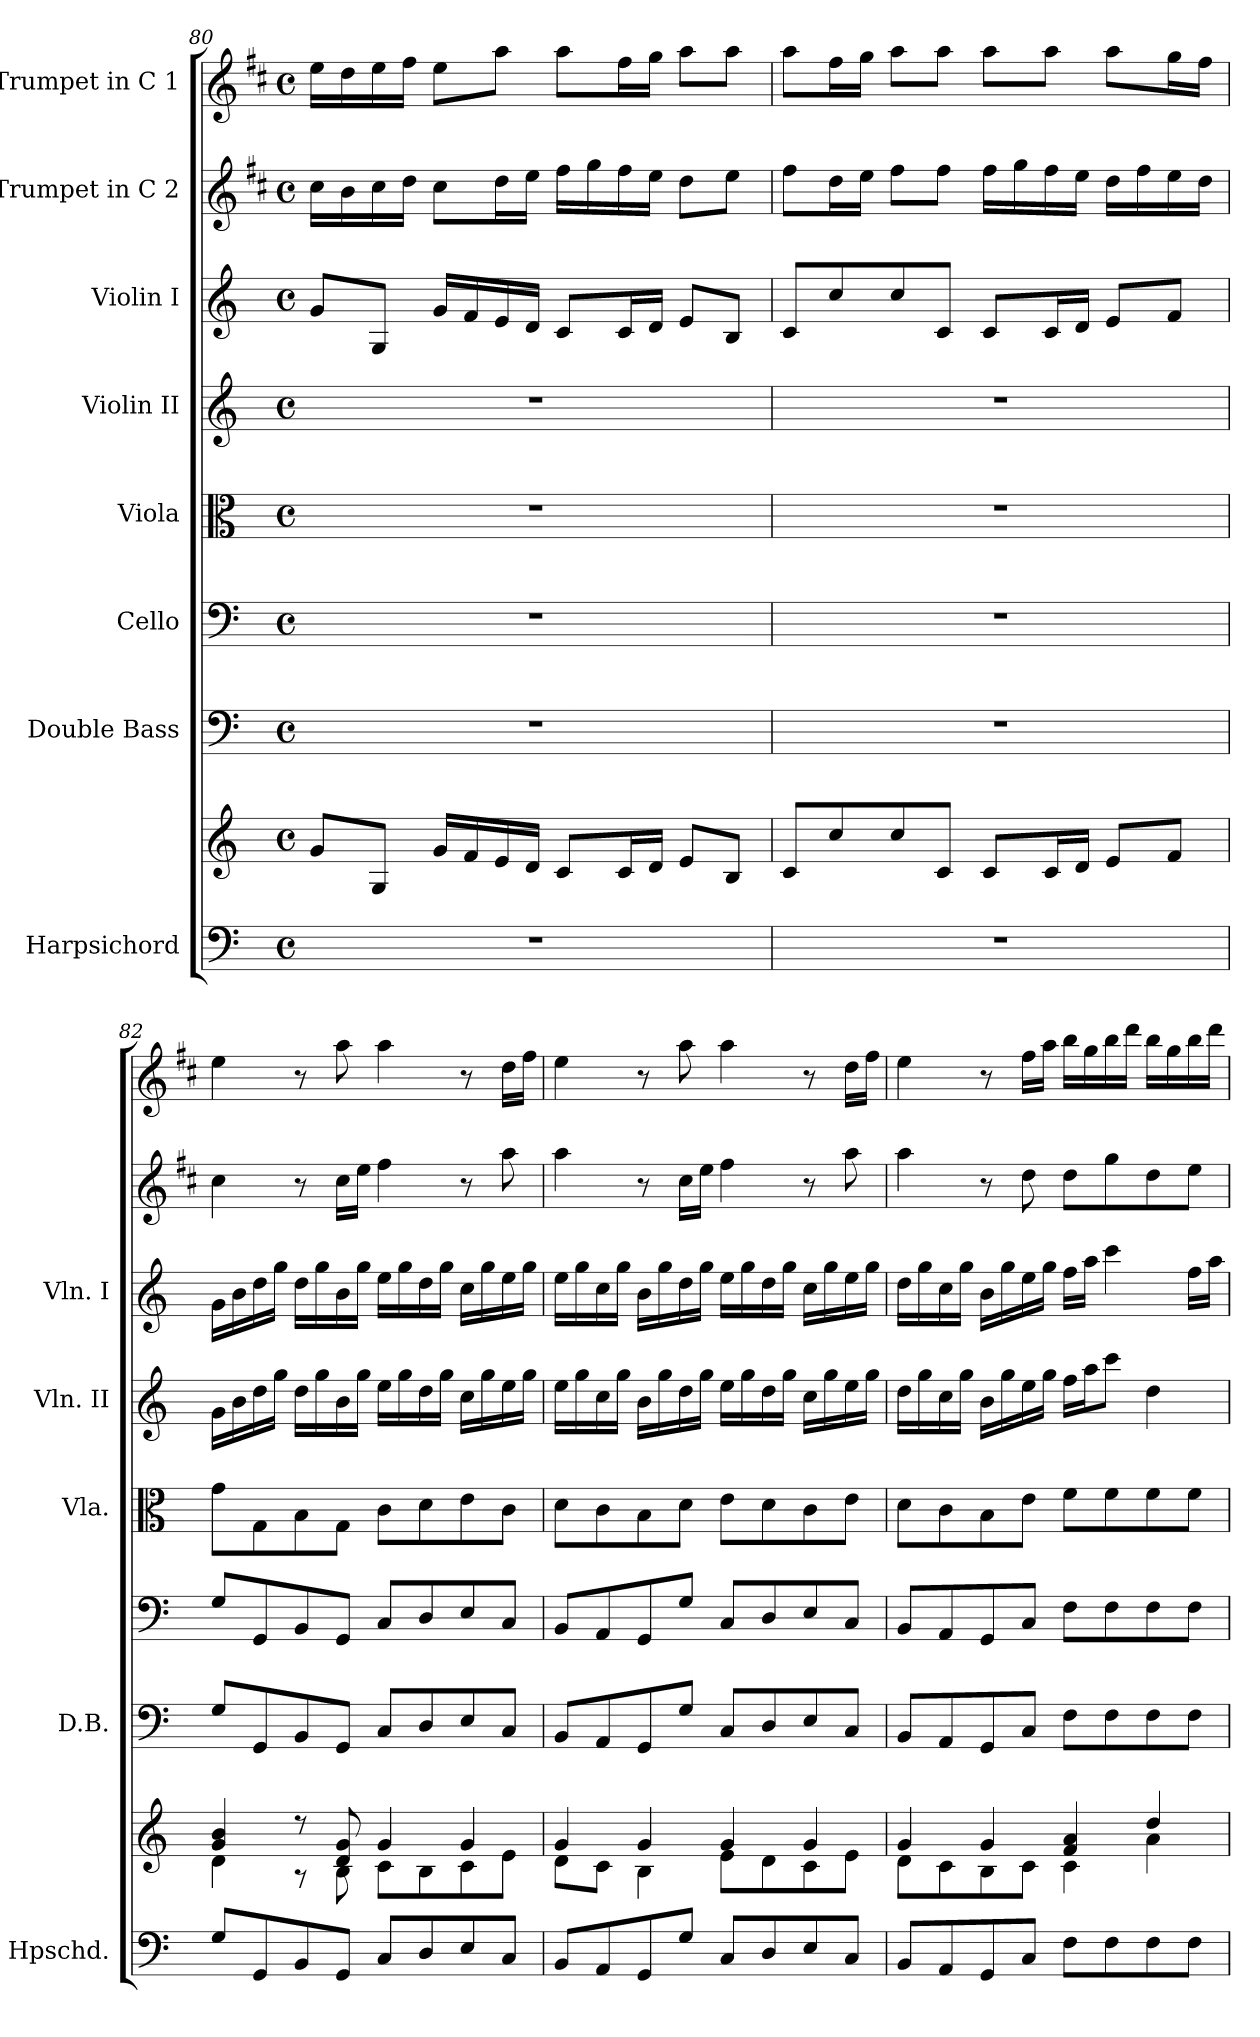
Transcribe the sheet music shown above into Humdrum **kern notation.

**kern	**kern	**kern	**kern	**kern	**kern	**kern	**kern	**kern
*part8	*part8	*part7	*part6	*part5	*part4	*part3	*part2	*part1
*staff9	*staff8	*staff7	*staff6	*staff5	*staff4	*staff3	*staff2	*staff1
*I"Harpsichord	*	*I"Double Bass	*I"Cello	*I"Viola	*I"Violin II	*I"Violin I	*I"Trumpet in C 2	*I"Trumpet in C 1
*I'Hpschd.	*	*I'D.B.	*	*I'Vla.	*I'Vln. II	*I'Vln. I	*	*
*clefF4	*clefG2	*clefF4	*clefF4	*clefC3	*clefG2	*clefG2	*clefG2	*clefG2
*	*	*ITrd7c12	*	*	*	*	*ITrd1c2	*ITrd1c2
*k[]	*k[]	*k[]	*k[]	*k[]	*k[]	*k[]	*k[]	*k[]
*M4/4	*M4/4	*M4/4	*M4/4	*M4/4	*M4/4	*M4/4	*M4/4	*M4/4
*met(c)	*met(c)	*met(c)	*met(c)	*met(c)	*met(c)	*met(c)	*met(c)	*met(c)
=80	=80	=80	=80	=80	=80	=80	=80	=80
1r	8g/L	1r	1r	1r	1r	8g/L	16b\LL	16dd\LL
.	.	.	.	.	.	.	16a\	16cc\
.	8G/J	.	.	.	.	8G/J	16b\	16dd\
.	.	.	.	.	.	.	16cc\JJ	16ee\JJ
.	16g/LL	.	.	.	.	16g/LL	8b\L	8dd\L
.	16f/	.	.	.	.	16f/	.	.
.	16e/	.	.	.	.	16e/	16cc\L	8gg\J
.	16d/JJ	.	.	.	.	16d/JJ	16dd\JJ	.
.	8c/L	.	.	.	.	8c/L	16ee\LL	8gg\L
.	.	.	.	.	.	.	16ff\	.
.	16c/L	.	.	.	.	16c/L	16ee\	16ee\L
.	16d/JJ	.	.	.	.	16d/JJ	16dd\JJ	16ff\JJ
.	8e/L	.	.	.	.	8e/L	8cc\L	8gg\L
.	8B/J	.	.	.	.	8B/J	8dd\J	8gg\J
!!LO:PB:g=z
=81	=81	=81	=81	=81	=81	=81	=81	=81
1r	8c/L	1r	1r	1r	1r	8c/L	8ee\L	8gg\L
.	8cc/	.	.	.	.	8cc/	16cc\L	16ee\L
.	.	.	.	.	.	.	16dd\JJ	16ff\JJ
.	8cc/	.	.	.	.	8cc/	8ee\L	8gg\L
.	8c/J	.	.	.	.	8c/J	8ee\J	8gg\J
.	8c/L	.	.	.	.	8c/L	16ee\LL	8gg\L
.	.	.	.	.	.	.	16ff\	.
.	16c/L	.	.	.	.	16c/L	16ee\	8gg\J
.	16d/JJ	.	.	.	.	16d/JJ	16dd\JJ	.
.	8e/L	.	.	.	.	8e/L	16cc\LL	8gg\L
.	.	.	.	.	.	.	16ee\	.
.	8f/J	.	.	.	.	8f/J	16dd\	16ff\L
.	.	.	.	.	.	.	16cc\JJ	16ee\JJ
=82	=82	=82	=82	=82	=82	=82	=82	=82
*	*^	*	*	*	*	*	*	*
8G/L	4g/ 4b/	4d\	8GG/L	8G/L	8g\L	16g\LL	16g\LL	4b\	4dd\
.	.	.	.	.	.	16b\	16b\	.	.
8GG/	.	.	8GGG/	8GG/	8G\	16dd\	16dd\	.	.
.	.	.	.	.	.	16gg\JJ	16gg\JJ	.	.
8BB/	8r	8r	8BBB/	8BB/	8B\	16dd\LL	16dd\LL	8r	8r
.	.	.	.	.	.	16gg\	16gg\	.	.
8GG/J	8d/ 8g/	8B\	8GGG/J	8GG/J	8G\J	16b\	16b\	16b\LL	8gg\
.	.	.	.	.	.	16gg\JJ	16gg\JJ	16dd\JJ	.
8C/L	4g/	8c\L	8CC/L	8C/L	8c\L	16ee\LL	16ee\LL	4ee\	4gg\
.	.	.	.	.	.	16gg\	16gg\	.	.
8D/	.	8B\	8DD/	8D/	8d\	16dd\	16dd\	.	.
.	.	.	.	.	.	16gg\JJ	16gg\JJ	.	.
8E/	4g/	8c\	8EE/	8E/	8e\	16cc\LL	16cc\LL	8r	8r
.	.	.	.	.	.	16gg\	16gg\	.	.
8C/J	.	8e\J	8CC/J	8C/J	8c\J	16ee\	16ee\	8gg\	16cc\LL
.	.	.	.	.	.	16gg\JJ	16gg\JJ	.	16ee\JJ
!!LO:PB:g=z
=83	=83	=83	=83	=83	=83	=83	=83	=83	=83
8BB/L	4g/	8d\L	8BBB/L	8BB/L	8d\L	16ee\LL	16ee\LL	4gg\	4dd\
.	.	.	.	.	.	16gg\	16gg\	.	.
8AA/	.	8c\J	8AAA/	8AA/	8c\	16cc\	16cc\	.	.
.	.	.	.	.	.	16gg\JJ	16gg\JJ	.	.
8GG/	4g/	4B\	8GGG/	8GG/	8B\	16b\LL	16b\LL	8r	8r
.	.	.	.	.	.	16gg\	16gg\	.	.
8G/J	.	.	8GG/J	8G/J	8d\J	16dd\	16dd\	16b\LL	8gg\
.	.	.	.	.	.	16gg\JJ	16gg\JJ	16dd\JJ	.
8C/L	4g/	8e\L	8CC/L	8C/L	8e\L	16ee\LL	16ee\LL	4ee\	4gg\
.	.	.	.	.	.	16gg\	16gg\	.	.
8D/	.	8d\	8DD/	8D/	8d\	16dd\	16dd\	.	.
.	.	.	.	.	.	16gg\JJ	16gg\JJ	.	.
8E/	4g/	8c\	8EE/	8E/	8c\	16cc\LL	16cc\LL	8r	8r
.	.	.	.	.	.	16gg\	16gg\	.	.
8C/J	.	8e\J	8CC/J	8C/J	8e\J	16ee\	16ee\	8gg\	16cc\LL
.	.	.	.	.	.	16gg\JJ	16gg\JJ	.	16ee\JJ
!!LO:PB:g=z
=84	=84	=84	=84	=84	=84	=84	=84	=84	=84
8BB/L	4g/	8d\L	8BBB/L	8BB/L	8d\L	16dd\LL	16dd\LL	4gg\	4dd\
.	.	.	.	.	.	16gg\	16gg\	.	.
8AA/	.	8c\	8AAA/	8AA/	8c\	16cc\	16cc\	.	.
.	.	.	.	.	.	16gg\JJ	16gg\JJ	.	.
8GG/	4g/	8B\	8GGG/	8GG/	8B\	16b\LL	16b\LL	8r	8r
.	.	.	.	.	.	16gg\	16gg\	.	.
8C/J	.	8c\J	8CC/J	8C/J	8e\J	16ee\	16ee\	8cc\	16ee\LL
.	.	.	.	.	.	16gg\JJ	16gg\JJ	.	16gg\JJ
8F\L	4f/ 4a/	4c\	8FF\L	8F\L	8f\L	16ff\LL	16ff\LL	8cc\L	16aa\LL
.	.	.	.	.	.	16aa\J	16aa\JJ	.	16ff\
8F\	.	.	8FF\	8F\	8f\	8ccc\J	4ccc\	8ff\	16aa\
.	.	.	.	.	.	.	.	.	16ccc\JJ
8F\	4dd/	4a\	8FF\	8F\	8f\	4dd\	.	8cc\	16aa\LL
.	.	.	.	.	.	.	.	.	16ff\
8F\J	.	.	8FF\J	8F\J	8f\J	.	16ff\LL	8dd\J	16aa\
.	.	.	.	.	.	.	16aa\JJ	.	16ccc\JJ
*	*v	*v	*	*	*	*	*	*	*
=	=	=	=	=	=	=	=	=
*-	*-	*-	*-	*-	*-	*-	*-	*-
